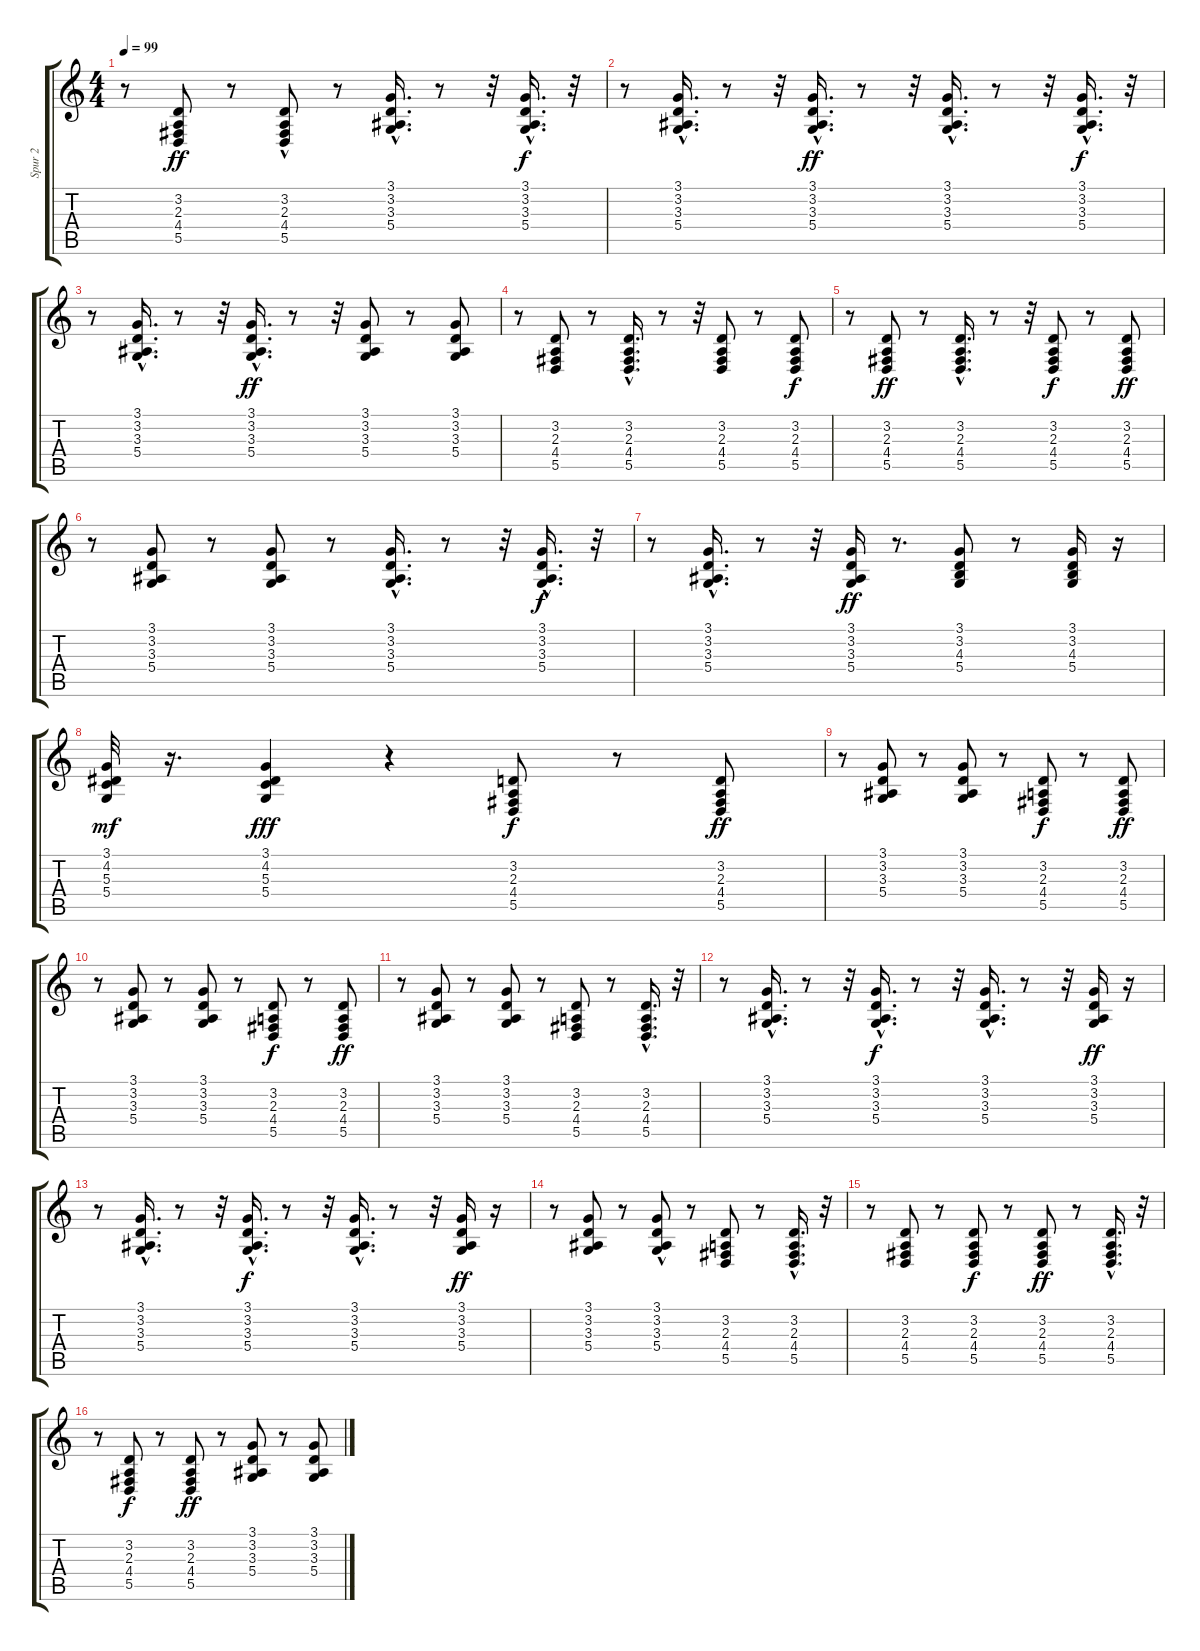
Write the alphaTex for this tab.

\track ("Spur 2" "Spur 2") {instrument acousticgrandpiano}
\staff {score tabs}
\tuning (E4 B3 G3 D3 A2 E2) {hide}
\ts (4 4)
\tempo 99
\clef g2
\ks c
r.8{dy ff} (3.2 2.3 4.4 5.5).8 r.8 (3.2{hac} 2.3 4.4{hac} 5.5).8 r.8 (3.1{hac} 3.2{hac} 3.3{hac} 5.4{hac}).16{d} r.8 r.32 (3.1{hac} 3.2{hac} 3.3{hac} 5.4{hac}).16{d dy f} r.32 |
r.8 (3.1{hac} 3.2{hac} 3.3{hac} 5.4{hac}).16{d} r.8 r.32 (3.1 3.2{hac} 3.3 5.4{hac}).16{d dy ff} r.8 r.32 (3.1{hac} 3.2{hac} 3.3{hac} 5.4{hac}).16{d} r.8 r.32 (3.1{hac} 3.2{hac} 3.3{hac} 5.4{hac}).16{d dy f} r.32 |
r.8 (3.1{hac} 3.2{hac} 3.3{hac} 5.4{hac}).16{d} r.8 r.32 (3.1 3.2{hac} 3.3 5.4{hac}).16{d dy ff} r.8 r.32 (3.1 3.2 3.3 5.4).8 r.8 (3.1 3.2 3.3 5.4).8 |
r.8 (3.2 2.3 4.4 5.5).8 r.8 (3.2{hac} 2.3{hac} 4.4{hac} 5.5{hac}).16{d} r.8 r.32 (3.2 2.3 4.4 5.5).8 r.8 (3.2 2.3 4.4 5.5).8{dy f} |
r.8 (3.2 2.3 4.4 5.5).8{dy ff} r.8 (3.2{hac} 2.3{hac} 4.4{hac} 5.5{hac}).16{d} r.8 r.32 (3.2 2.3 4.4 5.5).8{dy f} r.8 (3.2 2.3 4.4 5.5).8{dy ff} |
r.8 (3.1 3.2 3.3 5.4).8 r.8 (3.1 3.2 3.3 5.4).8 r.8 (3.1{hac} 3.2{hac} 3.3{hac} 5.4{hac}).16{d} r.8 r.32 (3.1{hac} 3.2{hac} 3.3{hac} 5.4{hac}).16{d dy f} r.32 |
r.8 (3.1{hac} 3.2{hac} 3.3{hac} 5.4{hac}).16{d} r.8 r.32 (3.1 3.2 3.3 5.4).16{dy ff} r.8{d} (3.1 3.2 4.3 5.4).8 r.8 (3.1 3.2 4.3 5.4).16 r.16 |
(3.1 4.2 5.3 5.4).32{dy mf} r.16{d} (3.1 4.2 5.3 5.4).4{dy fff} r.4 (3.2 2.3 4.4 5.5).8{dy f} r.8 (3.2 2.3 4.4 5.5).8{dy ff} |
r.8 (3.1 3.2 3.3 5.4).8 r.8 (3.1 3.2 3.3 5.4).8 r.8 (3.2 2.3 4.4 5.5).8{dy f} r.8 (3.2 2.3 4.4 5.5).8{dy ff} |
r.8 (3.1 3.2 3.3 5.4).8 r.8 (3.1 3.2 3.3 5.4).8 r.8 (3.2 2.3 4.4 5.5).8{dy f} r.8 (3.2 2.3 4.4 5.5).8{dy ff} |
r.8 (3.1 3.2 3.3 5.4).8 r.8 (3.1 3.2 3.3 5.4).8 r.8 (3.2 2.3 4.4 5.5).8 r.8 (3.2{hac} 2.3{hac} 4.4{hac} 5.5{hac}).16{d} r.32 |
r.8 (3.1{hac} 3.2{hac} 3.3{hac} 5.4{hac}).16{d} r.8 r.32 (3.1{hac} 3.2{hac} 3.3{hac} 5.4{hac}).16{d dy f} r.8 r.32 (3.1{hac} 3.2{hac} 3.3{hac} 5.4{hac}).16{d} r.8 r.32 (3.1 3.2 3.3 5.4).16{dy ff} r.16 |
r.8 (3.1{hac} 3.2{hac} 3.3{hac} 5.4{hac}).16{d} r.8 r.32 (3.1{hac} 3.2{hac} 3.3{hac} 5.4{hac}).16{d dy f} r.8 r.32 (3.1{hac} 3.2{hac} 3.3{hac} 5.4{hac}).16{d} r.8 r.32 (3.1 3.2 3.3 5.4).16{dy ff} r.16 |
r.8 (3.1 3.2 3.3 5.4).8 r.8 (3.1{hac} 3.2 3.3 5.4).8 r.8 (3.2 2.3 4.4 5.5).8 r.8 (3.2{hac} 2.3{hac} 4.4{hac} 5.5{hac}).16{d} r.32 |
r.8 (3.2 2.3 4.4 5.5).8 r.8 (3.2 2.3 4.4 5.5).8{dy f} r.8 (3.2 2.3 4.4 5.5).8{dy ff} r.8 (3.2{hac} 2.3{hac} 4.4{hac} 5.5{hac}).16{d} r.32 |
r.8 (3.2 2.3 4.4 5.5).8{dy f} r.8 (3.2 2.3 4.4 5.5).8{dy ff} r.8 (3.1 3.2 3.3 5.4).8 r.8 (3.1 3.2 3.3 5.4).8
